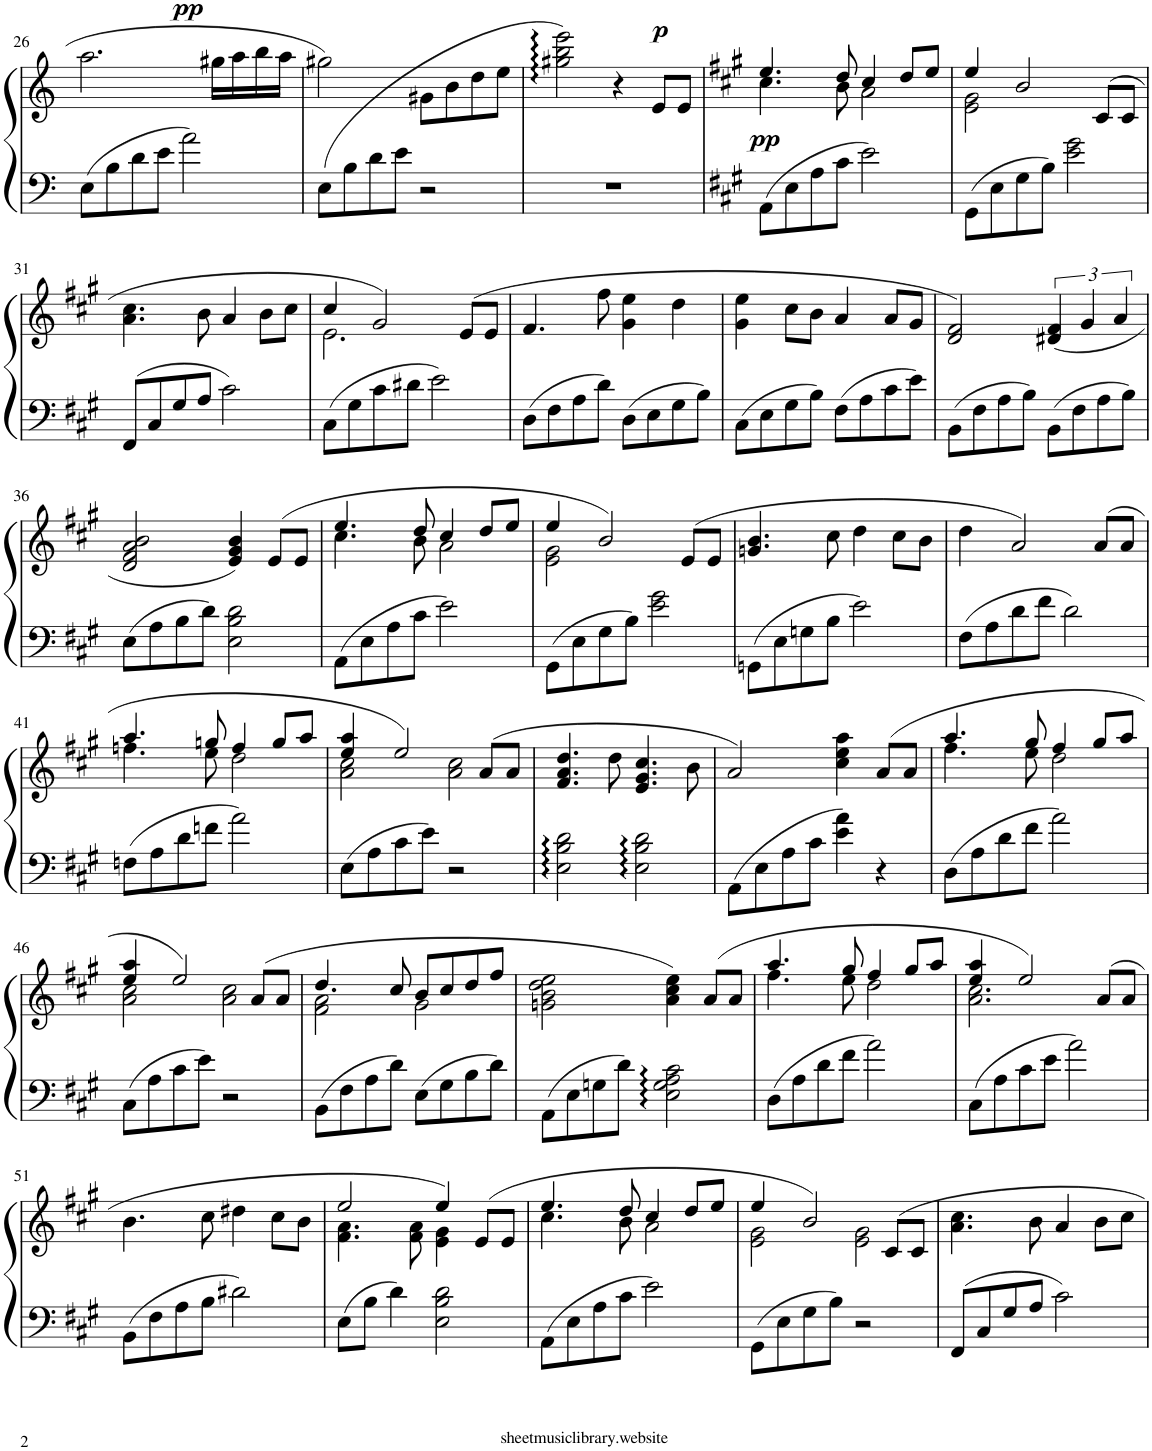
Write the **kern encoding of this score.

**kern	**kern	**dynam
*part1	*part1	*part1
*staff2	*staff1	*staff1/2
*I"Piano	*	*
*I'Pno.	*	*
!!LO:PB:g=z
*clefF4	*clefG2	*
*k[]	*k[]	*
*M4/4	*M4/4	*
=26	=26	=26
*	*^	*
8E\L	2.aa\	2ryy	.
8B\	.	.	.
8d\	.	.	.
8e\J	.	.	.
!	!	!	!LO:DY:a
2a\	.	2ryy	pp
.	16gg#X\LL	.	.
.	16aa\	.	.
.	16bb\	.	.
.	16aa\JJ	.	.
*	*v	*v	*
=27	=27	=27
(8E\L	2gg#X\	.
8B\	.	.
8d\	.	.
8e\J	.	.
2r	8g#X\L	.
.	8b\	.
.	8dd\	.
.	8ee\J	.
=28	=28	=28
1r	2gg#X\ 2bb\ 2eee\)	.
.	4r	.
!	!	!LO:DY:a
.	8e/L	p
.	8e/J	.
=29	=29	=29
*k[f#c#g#]	*k[f#c#g#]	*
*	*^	*
!	!	!	!LO:DY:a=2
8AA\L	4.ee/	4.cc#\	pp
8E\	.	.	.
8A\	.	.	.
8c#\J	8dd/	8b\	.
2e\	4cc#/	2a\	.
.	8dd/L	.	.
.	8ee/J	.	.
=30	=30	=30	=30
8GG#\L	4ee/	2e\ 2g#\	.
8E\	.	.	.
8G#\	2b/	.	.
8B\J	.	.	.
2e\ 2g#\	.	2ryy	.
.	(8c#/L	.	.
.	8c#/J	.	.
*	*v	*v	*
!!LO:LB:g=z
=31	=31	=31
*k[f#c#g#]	*k[f#c#g#]	*
8FF#/L	4.a\ 4.cc#\	.
8C#/	.	.
8G#/	.	.
8A/J	8b\	.
2c#\	4a/	.
.	8b\L	.
.	8cc#\J	.
=32	=32	=32
*	*^	*
8C#\L	4cc#/	2.e\	.
8G#\	.	.	.
8c#\	2g#/)	.	.
8d#X\J	.	.	.
2e\	.	.	.
.	(8e/L	4ryy	.
.	8e/J	.	.
*	*v	*v	*
=33	=33	=33
8D\L	4.f#/	.
8F#\	.	.
8A\	.	.
8d\J	8ff#\	.
8D\L	4g#\ 4ee\	.
8E\	.	.
8G#\	4dd\	.
8B\J	.	.
=34	=34	=34
8C#\L	4g#\ 4ee\	.
8E\	.	.
8G#\	8cc#\L	.
8B\J	8b\J	.
8F#\L	4a/	.
8A\	.	.
8c#\	8a/L	.
8e\J	8g#/J	.
=35	=35	=35
8BB\L	2d/ 2f#/)	.
8F#\	.	.
8A\	.	.
8B\J	.	.
8BB\L	(6d#X/ 6f#/	.
8F#\	.	.
.	6g#/	.
8A\	.	.
.	6a/	.
8B\J	.	.
!!LO:LB:g=z
=36	=36	=36
*k[f#c#g#]	*k[f#c#g#]	*
8E\L	2d/ 2f#/ 2a/ 2b/	.
8A\	.	.
8B\	.	.
8d\J	.	.
2E\ 2B\ 2d\	4e/ 4g#/ 4b/)	.
.	(8e/L	.
.	8e/J	.
=37	=37	=37
*	*^	*
8AA\L	4.ee/	4.cc#\	.
8E\	.	.	.
8A\	.	.	.
8c#\J	8dd/	8b\	.
2e\	4cc#/	2a\	.
.	8dd/L	.	.
.	8ee/J	.	.
=38	=38	=38	=38
8GG#\L	4ee/	2e\ 2g#\	.
8E\	.	.	.
8G#\	2b/)	.	.
8B\J	.	.	.
2e\ 2g#\	.	2ryy	.
.	(8e/L	.	.
.	8e/J	.	.
*	*v	*v	*
=39	=39	=39
8GGn\L	4.gn/ 4.b/	.
8E\	.	.
8Gn\	.	.
8B\J	8cc#\	.
2e\	4dd\	.
.	8cc#\L	.
.	8b\J	.
=40	=40	=40
8F#\L	4dd\	.
8A\	.	.
8d\	2a/)	.
8f#\J	.	.
2d\	.	.
.	(8a/L	.
.	8a/J	.
!!LO:LB:g=z
=41	=41	=41
*	*^	*
8Fn\L	4.aa/	4.ffn\	.
8A\	.	.	.
8d\	.	.	.
8fn\J	8ggn/	8ee\	.
2a\	4ff/	2dd\	.
.	8gg/L	.	.
.	8aa/J	.	.
=42	=42	=42	=42
8E\L	4ee/ 4aa/	2a\ 2cc#\	.
8A\	.	.	.
8c#\	2ee/)	.	.
8e\J	.	.	.
2r	.	2a\ 2cc#\	.
.	(8a/L	.	.
.	8a/J	.	.
*	*v	*v	*
=43	=43	=43
2E\ 2B\ 2d\	4.f#/ 4.a/ 4.dd/	.
.	8dd\	.
2E\ 2B\ 2d\	4.e/ 4.g#/ 4.cc#/	.
.	8b\	.
=44	=44	=44
8AA\L	2a/)	.
8E\	.	.
8A\	.	.
8c#\J	.	.
4e\ 4a\	4cc#\ 4ee\ 4aa\	.
4r	(8a/L	.
.	8a/J	.
=45	=45	=45
*	*^	*
8D\L	4.aa/	4.ff#\	.
8A\	.	.	.
8d\	.	.	.
8f#\J	8gg#/	8ee\	.
2a\	4ff#/	2dd\	.
.	8gg#/L	.	.
.	8aa/J	.	.
!!LO:LB:g=z	!!
=46	=46	=46	=46
8C#\L	4ee/ 4aa/	2a\ 2cc#\	.
8A\	.	.	.
8c#\	2ee/)	.	.
8e\J	.	.	.
2r	.	2a\ 2cc#\	.
.	(8a/L	.	.
.	8a/J	.	.
=47	=47	=47	=47
8BB\L	4.dd/	2f#\ 2a\	.
8F#\	.	.	.
8A\	.	.	.
8d\J	8cc#/	.	.
8E\L	8b/L	2g#\	.
8G#\	8cc#/	.	.
8B\	8dd/	.	.
8d\J	8ff#/J	.	.
*	*v	*v	*
=48	=48	=48
8AA\L	2gn\ 2b\ 2dd\ 2ee\	.
8E\	.	.
8Gn\	.	.
8d\J	.	.
2E\ 2G\ 2A\ 2c#\	4a\ 4cc#\ 4ee\)	.
.	(8a/L	.
.	8a/J	.
=49	=49	=49
*	*^	*
8D\L	4.aa/	4.ff#\	.
8A\	.	.	.
8d\	.	.	.
8f#\J	8gg#/	8ee\	.
2a\	4ff#/	2dd\	.
.	8gg#/L	.	.
.	8aa/J	.	.
=50	=50	=50	=50
8C#\L	4ee/ 4aa/	2.a\ 2.cc#\	.
8A\	.	.	.
8c#\	2ee/)	.	.
8e\J	.	.	.
2a\	.	.	.
.	(8a/L	4ryy	.
.	8a/J	.	.
*	*v	*v	*
!!LO:LB:g=z
=51	=51	=51
8BB\L	4.b\	.
8F#\	.	.
8A\	.	.
8B\J	8cc#\	.
2d#X\	4dd#X\	.
.	8cc#\L	.
.	8b\J	.
=52	=52	=52
*	*^	*
8E\L	2ee/	4.f#\ 4.a\	.
8B\J	.	.	.
4d\	.	.	.
.	.	8f#\ 8a\	.
2E\ 2B\ 2d\	4ee/)	4e\ 4g#\	.
.	(8e/L	4ryy	.
.	8e/J	.	.
=53	=53	=53	=53
8AA\L	4.ee/	4.cc#\	.
8E\	.	.	.
8A\	.	.	.
8c#\J	8dd/	8b\	.
2e\	4cc#/	2a\	.
.	8dd/L	.	.
.	8ee/J	.	.
=54	=54	=54	=54
8GG#\L	4ee/	2e\ 2g#\	.
8E\	.	.	.
8G#\	2b/)	.	.
8B\J	.	.	.
2r	.	2e\ 2g#\	.
.	8c#/L	.	.
.	8c#/J	.	.
*	*v	*v	*
=55	=55	=55
8FF#/L	4.a\ 4.cc#\	.
8C#/	.	.
8G#/	.	.
8A/J	8b\	.
2c#\	4a/	.
.	8b\L	.
.	8cc#\J	.
=	=	=
*-	*-	*-
